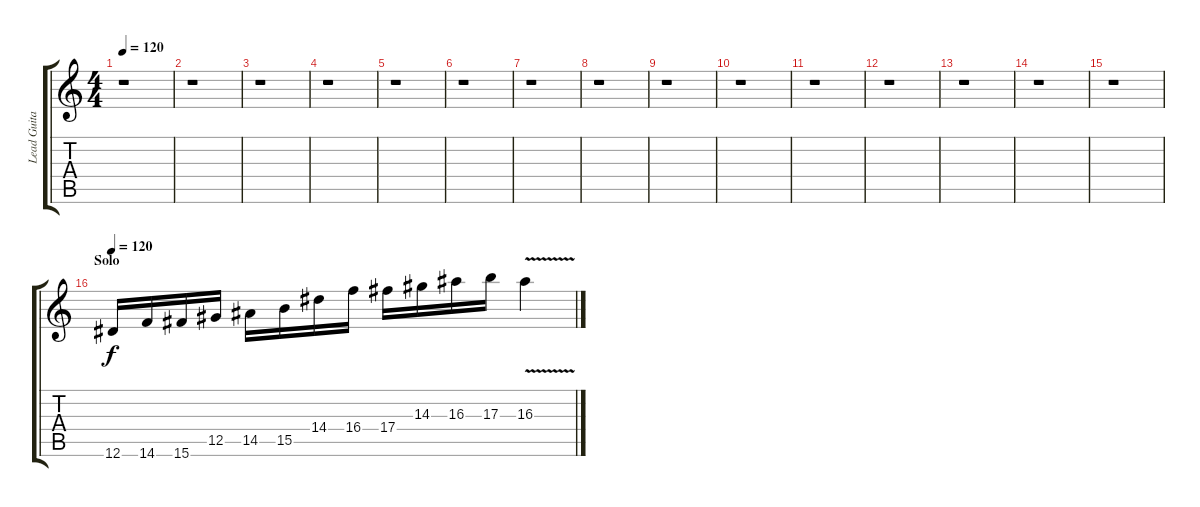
\track ("Lead Guitar" "Lead Guita") {instrument distortionguitar}
\staff {score tabs}
\tuning (Eb4 Bb3 Gb3 Db3 Ab2 Eb2) {hide}
\ts (4 4)
\tempo 120
\clef g2
\ks c
r.1{dy f} |
r.1 |
r.1 |
r.1 |
r.1 |
r.1 |
r.1 |
r.1 |
r.1 |
r.1 |
r.1 |
r.1 |
r.1 |
r.1 |
r.1 |
\section ("" "Solo")
\tempo 120
12.6.16{volume 16 balance 8 instrument distortionguitar} 14.6.16 15.6.16 12.5.16 14.5.16 15.5.16 14.4.16 16.4.16 17.4.16 14.3.16 16.3.16 17.3.16 16.3{v}.4
